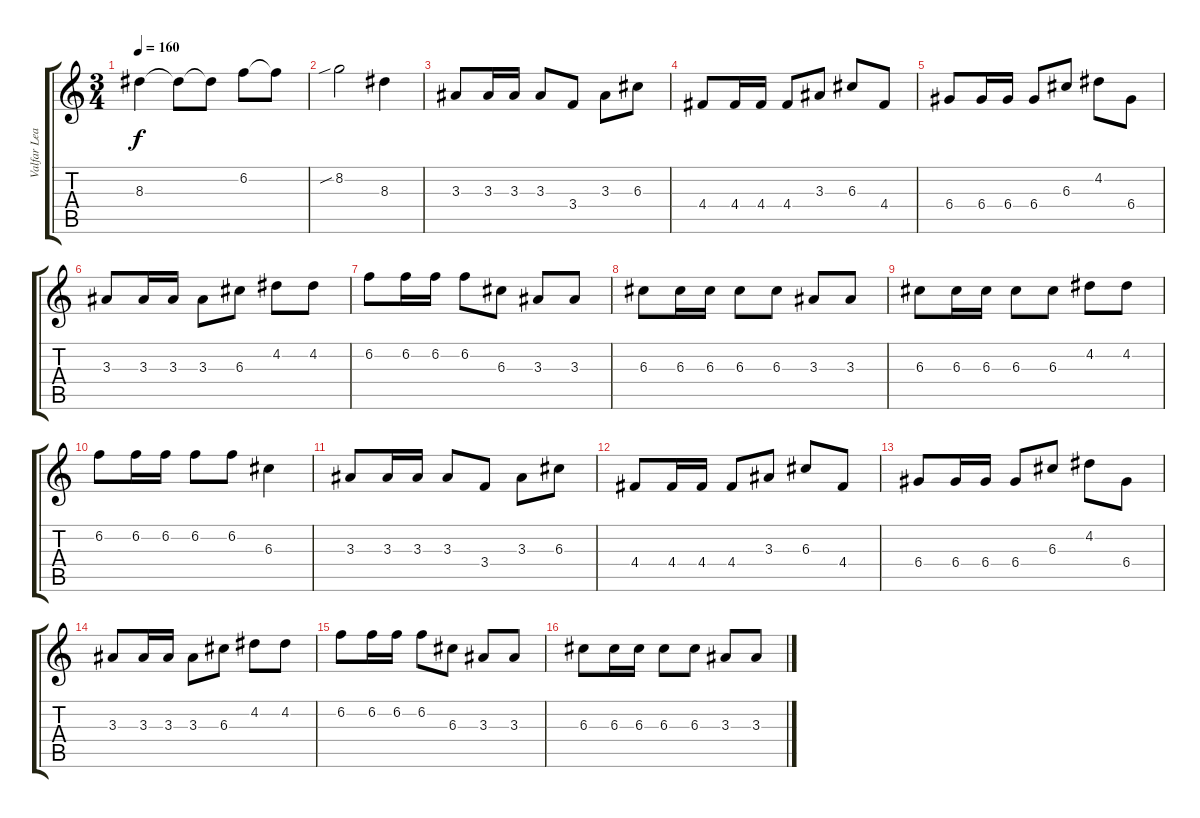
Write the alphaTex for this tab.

\track ("Valfar Lead gitar" "Valfar Lea") {instrument overdrivenguitar}
\staff {score tabs}
\tuning (E4 B3 G3 D3 A2 E2) {hide}
\ts (3 4)
\tempo 160
\clef g2
\ks c
8.3.4{dy f} 8.3{t}.8 8.3{t}.8 6.2.8 6.2{t}.8 |
8.2{sib}.2 8.3.4 |
3.3.8 3.3.16 3.3.16 3.3.8 3.4.8 3.3.8 6.3.8 |
4.4.8 4.4.16 4.4.16 4.4.8 3.3.8 6.3.8 4.4.8 |
6.4.8 6.4.16 6.4.16 6.4.8 6.3.8 4.2.8 6.4.8 |
3.3.8 3.3.16 3.3.16 3.3.8 6.3.8 4.2.8 4.2.8 |
6.2.8 6.2.16 6.2.16 6.2.8 6.3.8 3.3.8 3.3.8 |
6.3.8 6.3.16 6.3.16 6.3.8 6.3.8 3.3.8 3.3.8 |
6.3.8 6.3.16 6.3.16 6.3.8 6.3.8 4.2.8 4.2.8 |
6.2.8 6.2.16 6.2.16 6.2.8 6.2.8 6.3.4 |
3.3.8 3.3.16 3.3.16 3.3.8 3.4.8 3.3.8 6.3.8 |
4.4.8 4.4.16 4.4.16 4.4.8 3.3.8 6.3.8 4.4.8 |
6.4.8 6.4.16 6.4.16 6.4.8 6.3.8 4.2.8 6.4.8 |
3.3.8 3.3.16 3.3.16 3.3.8 6.3.8 4.2.8 4.2.8 |
6.2.8 6.2.16 6.2.16 6.2.8 6.3.8 3.3.8 3.3.8 |
6.3.8 6.3.16 6.3.16 6.3.8 6.3.8 3.3.8 3.3.8
